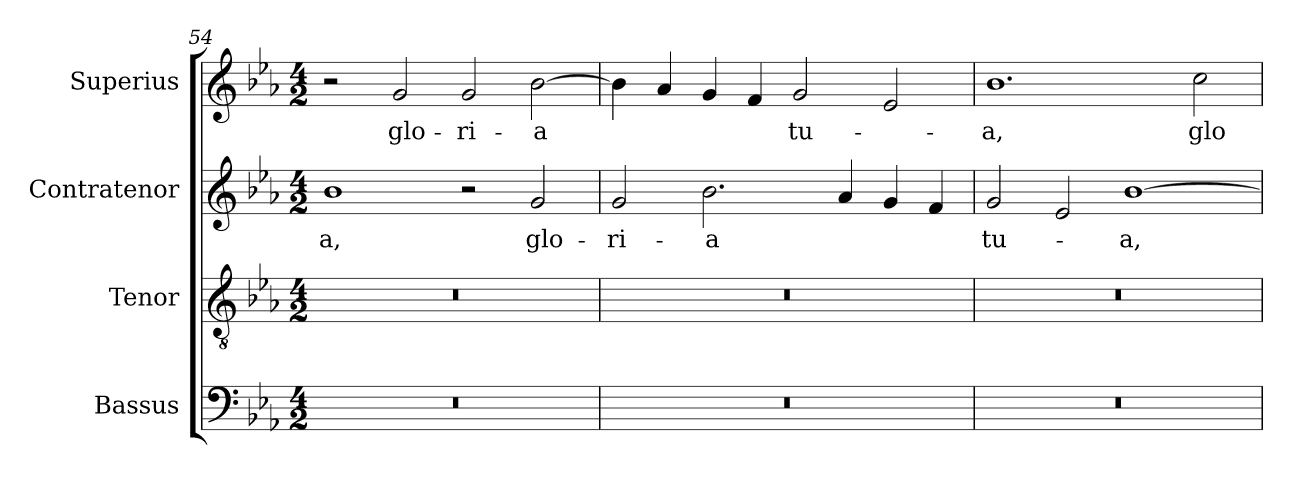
**kern	**kern	**kern	**text	**kern	**text
*part4	*part3	*part2	*part2	*part1	*part1
*staff4	*staff3	*staff2	*staff2	*staff1	*staff1
*I"Bassus	*I"Tenor	*I"Contratenor	*	*I"Superius	*
*I'B.	*I'T.	*	*	*	*
*clefF4	*clefGv2	*clefG2	*	*clefG2	*
*	*ITrd7c12	*ITrd7c12	*	*	*
*k[b-e-a-]	*k[b-e-a-]	*k[b-e-a-]	*	*k[b-e-a-]	*
*E-:	*E-:	*E-:	*	*E-:	*
*M4/2	*M4/2	*M4/2	*	*M4/2	*
=54	=54	=54	=54	=54	=54
!LO:N:vis=1	!LO:N:vis=1	!	!	!	!
!	!	!	!LO:LY:b:color=#000000	!	!
0r	0r	1B-i	-a,	2r	.
!	!	!	!	!	!LO:LY:b:color=#000000
.	.	.	.	2gi/	glo-
!	!	!	!	!	!LO:LY:b:color=#000000
.	.	2r	.	2gi/	-ri-
!	!	!	!LO:LY:b:color=#000000	!	!
!	!	!	!	!	!LO:LY:b:color=#000000
.	.	2Gi/	glo-	[>2b-i\	-a
=55	=55	=55	=55	=55	=55
!LO:N:vis=1	!LO:N:vis=1	!	!	!	!
!	!	!	!LO:LY:b:color=#000000	!	!
0r	0r	2Gi/	-ri-	4b-i\]	.
.	.	.	.	4a-i/	.
!	!	!	!LO:LY:b:color=#000000	!	!
.	.	2.B-i\	-a	4gi/	.
.	.	.	.	4fi/	.
!	!	!	!	!	!LO:LY:b:color=#000000
.	.	.	.	2gi/	tu-
.	.	4A-i/	.	.	.
.	.	4Gi/	.	2e-i/	.
.	.	4Fi/	.	.	.
=56	=56	=56	=56	=56	=56
!LO:N:vis=1	!LO:N:vis=1	!	!	!	!
!	!	!	!LO:LY:b:color=#000000	!	!
!	!	!	!	!	!LO:LY:b:color=#000000
0r	0r	2Gi/	tu-	1.b-i	-a,
.	.	2E-i/	.	.	.
!	!	!	!LO:LY:b:color=#000000	!	!
.	.	[>1B-i	-a,	.	.
!	!	!	!	!	!LO:LY:b:color=#000000
.	.	.	.	2cci\	glo-
=	=	=	=	=	=
*-	*-	*-	*-	*-	*-
